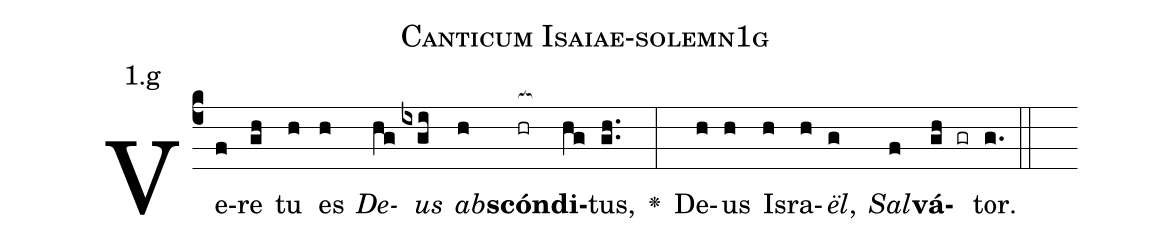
name: Canticum Isaiae-solemn1g;
annotation: 1.g;
%%
(c4)Ve(f)re(gh) tu(h) es(h) <i>De</i>(hg)<i>us</i>(ixgi) <i>ab</i>(h)<b>scón</b>(hr[ocb:1{])<b>di</b>(hg[ocb:0}])tus,(gh..) <v>\greheightstar</v>(:) De(h)us(h) Is(h)ra(h)<i>ël</i>,(g) <i>Sal</i>(f)<b>vá</b>(gh gr)tor.(g.) (::)


%E(h) u(h) o(g) u(f) a(gh) e.(g.) (::)
